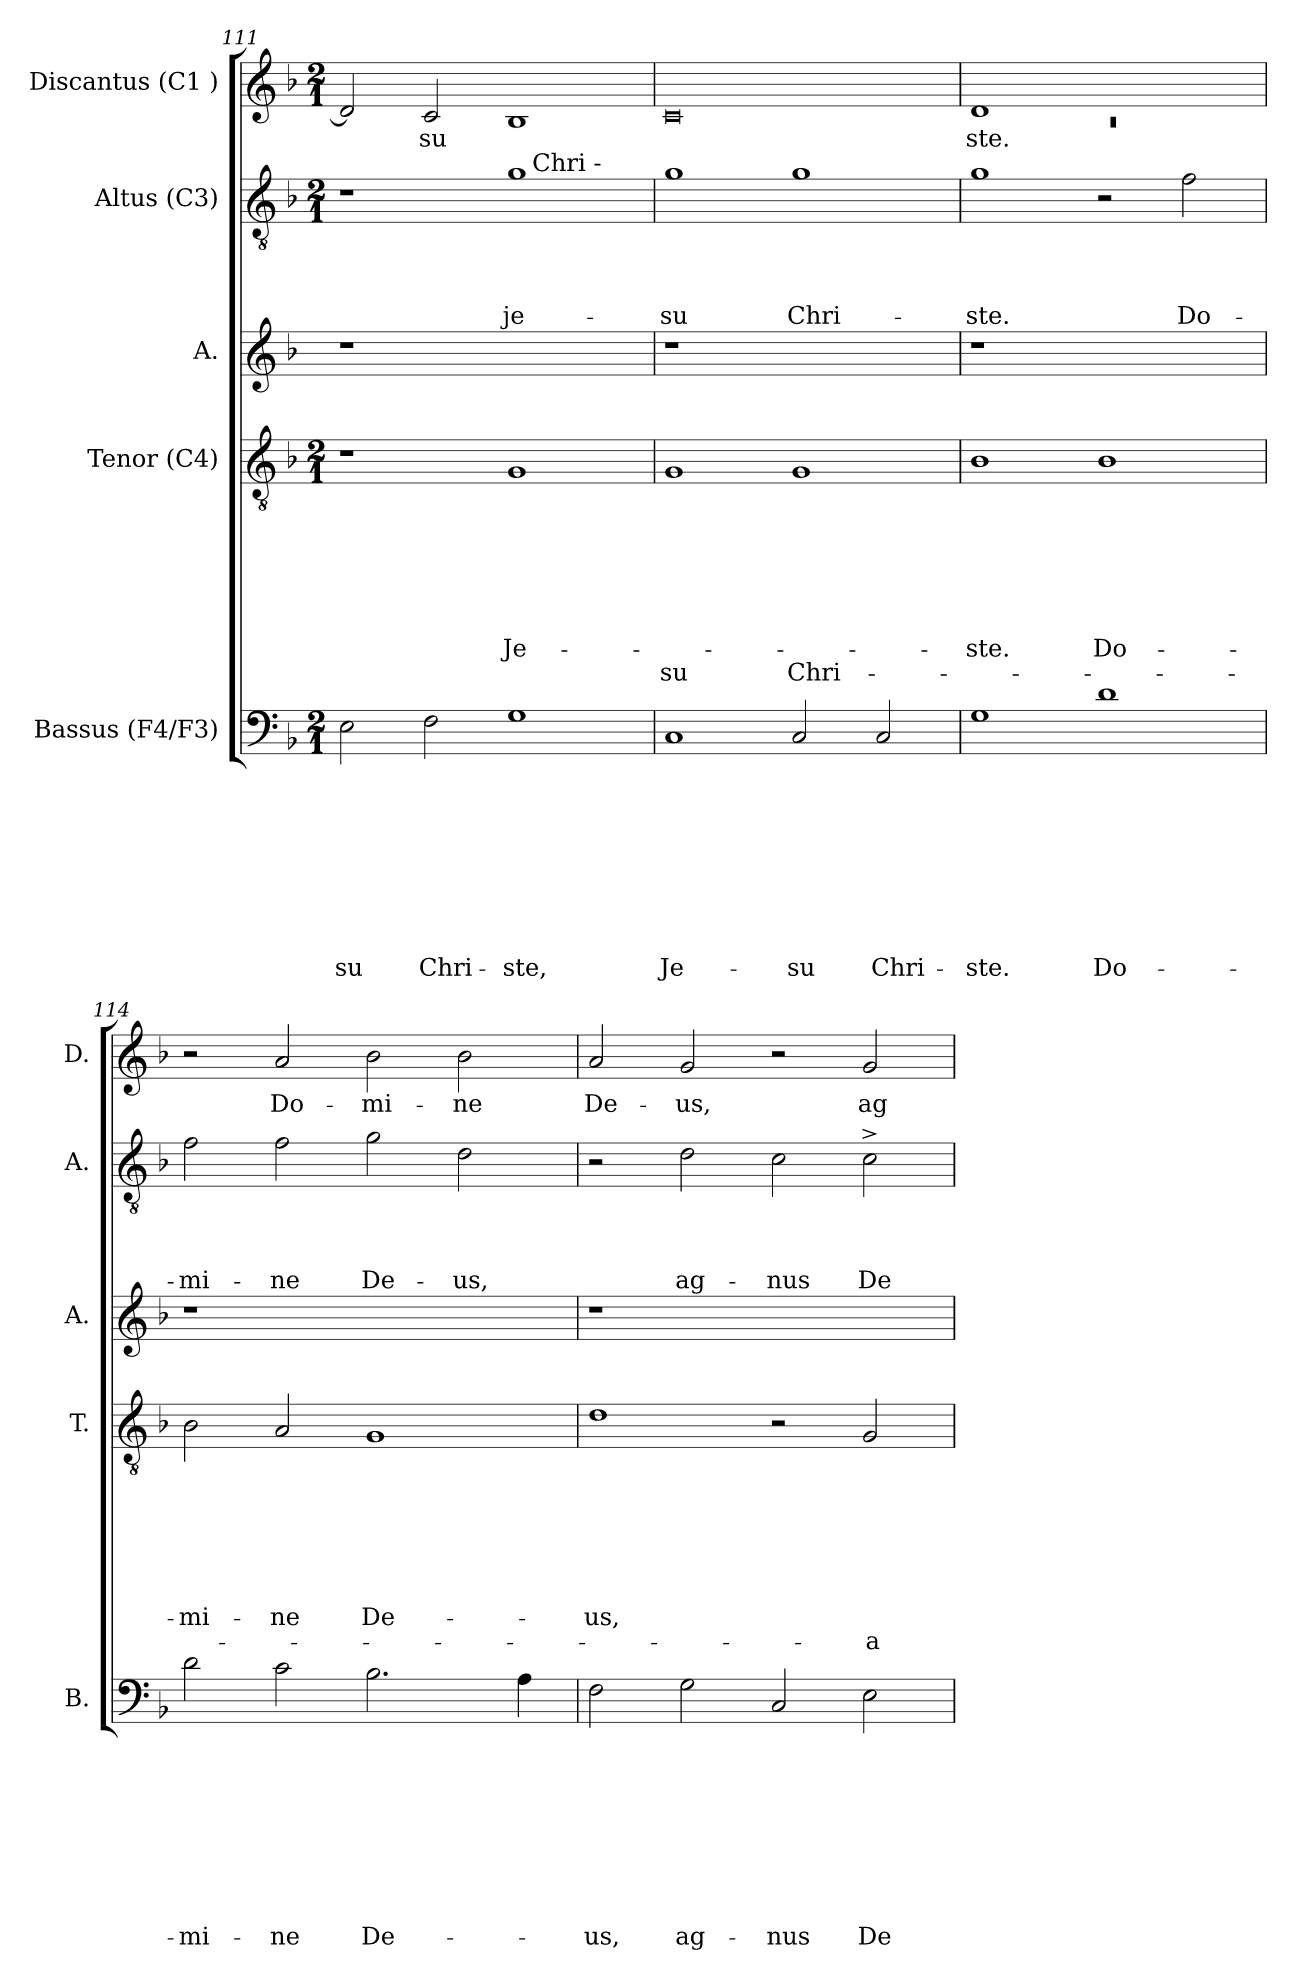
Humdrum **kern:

**kern	**text	**text	**text	**text	**text	**text	**text	**text	**text	**kern	**text	**text	**text	**text	**text	**text	**text	**text	**kern	**kern	**text	**text	**text	**text	**kern	**text
*part5	*part5	*part5	*part5	*part5	*part5	*part5	*part5	*part5	*part5	*part4	*part4	*part4	*part4	*part4	*part4	*part4	*part4	*part4	*part3	*part2	*part2	*part2	*part2	*part2	*part1	*part1
*staff5	*staff5	*staff5	*staff5	*staff5	*staff5	*staff5	*staff5	*staff5	*staff5	*staff4	*staff4	*staff4	*staff4	*staff4	*staff4	*staff4	*staff4	*staff4	*staff3	*staff2	*staff2	*staff2	*staff2	*staff2	*staff1	*staff1
*I"Bassus (F4/F3)	*	*	*	*	*	*	*	*	*	*I"Tenor (C4)	*	*	*	*	*	*	*	*	*I"A.	*I"Altus (C3)	*	*	*	*	*I"Discantus (C1 )	*
*I'B.	*	*	*	*	*	*	*	*	*	*I'T.	*	*	*	*	*	*	*	*	*I'A.	*I'A.	*	*	*	*	*I'D.	*
*clefF4	*	*	*	*	*	*	*	*	*	*clefGv2	*	*	*	*	*	*	*	*	*clefG2	*clefGv2	*	*	*	*	*clefG2	*
*k[b-]	*	*	*	*	*	*	*	*	*	*k[b-]	*	*	*	*	*	*	*	*	*k[b-]	*k[b-]	*	*	*	*	*k[b-]	*
*F:	*	*	*	*	*	*	*	*	*	*F:	*	*	*	*	*	*	*	*	*F:	*F:	*	*	*	*	*F:	*
*M2/1	*	*	*	*	*	*	*	*	*	*M2/1	*	*	*	*	*	*	*	*	*	*M2/1	*	*	*	*	*M2/1	*
=111	=111	=111	=111	=111	=111	=111	=111	=111	=111	=111	=111	=111	=111	=111	=111	=111	=111	=111	=111	=111	=111	=111	=111	=111	=111	=111
!	!	!	!	!	!	!	!	!	!LO:LY:b	!	!	!	!	!	!	!	!	!	!	!	!	!	!	!	!	!
*	*	*	*	*	*	*	*	*	*	*	*	*	*	*	*	*	*	*	*	*^	*	*	*	*	*	*
2E\	.	.	.	.	.	.	.	.	-su	1r	.	.	.	.	.	.	.	.	1r	1r	1ryy	.	.	.	.	2d/]	.
!	!	!	!	!	!	!	!	!	!LO:LY:b	!	!	!	!	!	!	!	!	!	!	!	!	!	!	!	!	!	!LO:LY:b
2F\	.	.	.	.	.	.	.	.	Chri-	.	.	.	.	.	.	.	.	.	.	.	.	.	.	.	.	2c/	-su
!	!	!	!	!	!	!	!	!	!LO:LY:b	!	!	!	!	!	!	!	!LO:LY:b	!	!	!	!	!	!	!	!LO:LY:b	!	!
1G	.	.	.	.	.	.	.	.	-ste,	1G	.	.	.	.	.	.	Je-	.	1ryy	1g	16ryy	.	.	.	je-	1B-	.
!	!	!	!	!	!	!	!	!	!	!	!	!	!	!	!	!	!	!	!	!	!LO:TX:a:t=Chri -	!	!	!	!	!	!
.	.	.	.	.	.	.	.	.	.	.	.	.	.	.	.	.	.	.	.	.	2...ryy	.	.	.	.	.	.
!!LO:LB:g=z
=112	=112	=112	=112	=112	=112	=112	=112	=112	=112	=112	=112	=112	=112	=112	=112	=112	=112	=112	=112	=112	=112	=112	=112	=112	=112	=112	=112
!	!	!	!	!	!	!	!	!	!LO:LY:b	!	!	!	!	!	!	!	!	!LO:LY:b	!	!	!	!	!	!	!LO:LY:b	!	!
*	*	*	*	*	*	*	*	*	*	*	*	*	*	*	*	*	*	*	*	*v	*v	*	*	*	*	*	*
1C	.	.	.	.	.	.	.	.	Je-	1G	.	.	.	.	.	.	.	su	1r	1g	.	.	.	-su	0c	.
!	!	!	!	!	!	!	!	!	!LO:LY:b	!	!	!	!	!	!	!	!	!LO:LY:b	!	!	!	!	!	!LO:LY:b	!	!
2C/	.	.	.	.	.	.	.	.	-su	1G	.	.	.	.	.	.	.	Chri-	1ryy	1g	.	.	.	Chri-	.	.
!	!	!	!	!	!	!	!	!	!LO:LY:b	!	!	!	!	!	!	!	!	!	!	!	!	!	!	!	!	!
2C/	.	.	.	.	.	.	.	.	Chri-	.	.	.	.	.	.	.	.	.	.	.	.	.	.	.	.	.
=113	=113	=113	=113	=113	=113	=113	=113	=113	=113	=113	=113	=113	=113	=113	=113	=113	=113	=113	=113	=113	=113	=113	=113	=113	=113	=113
*	*	*	*	*	*	*	*	*	*	*	*	*	*	*	*	*	*	*	*	*	*	*	*	*	*^	*
!	!	!	!	!	!	!	!	!	!LO:LY:b	!	!	!	!	!	!	!	!LO:LY:b	!	!	!	!	!	!	!LO:LY:b	!	!LO:N:vis=1	!LO:LY:b
1G	.	.	.	.	.	.	.	.	-ste.	1B-	.	.	.	.	.	.	-ste.	.	1r	1g	.	.	.	-ste.	1d	0rc	ste.
!	!	!	!	!	!	!	!	!	!LO:LY:b	!	!	!	!	!	!	!	!LO:LY:b	!	!	!	!	!	!	!	!	!	!
1d	.	.	.	.	.	.	.	.	Do-	1B-	.	.	.	.	.	.	Do-	.	1ryy	2r	.	.	.	.	1ryy	.	.
!	!	!	!	!	!	!	!	!	!	!	!	!	!	!	!	!	!	!	!	!	!	!	!	!LO:LY:b	!	!	!
.	.	.	.	.	.	.	.	.	.	.	.	.	.	.	.	.	.	.	.	2f\	.	.	.	Do-	.	.	.
*	*	*	*	*	*	*	*	*	*	*	*	*	*	*	*	*	*	*	*	*	*	*	*	*	*v	*v	*
=114	=114	=114	=114	=114	=114	=114	=114	=114	=114	=114	=114	=114	=114	=114	=114	=114	=114	=114	=114	=114	=114	=114	=114	=114	=114	=114
!	!	!	!	!	!	!	!	!	!LO:LY:b	!	!	!	!	!	!	!	!LO:LY:b	!	!	!	!	!	!	!LO:LY:b	!	!
2d\	.	.	.	.	.	.	.	.	-mi-	2B-\	.	.	.	.	.	.	-mi-	.	1r	2f\	.	.	.	-mi-	2r	.
!	!	!	!	!	!	!	!	!	!LO:LY:b	!	!	!	!	!	!	!	!LO:LY:b	!	!	!	!	!	!	!LO:LY:b	!	!LO:LY:b
2c\	.	.	.	.	.	.	.	.	-ne	2A/	.	.	.	.	.	.	-ne	.	.	2f\	.	.	.	-ne	2a/	Do-
!	!	!	!	!	!	!	!	!	!LO:LY:b	!	!	!	!	!	!	!	!LO:LY:b	!	!	!	!	!	!	!LO:LY:b	!	!LO:LY:b
2.B-\	.	.	.	.	.	.	.	.	De-	1G	.	.	.	.	.	.	De-	.	1ryy	2g\	.	.	.	De-	2b-\	-mi-
!	!	!	!	!	!	!	!	!	!	!	!	!	!	!	!	!	!	!	!	!	!	!	!	!LO:LY:b	!	!LO:LY:b
.	.	.	.	.	.	.	.	.	.	.	.	.	.	.	.	.	.	.	.	2d\	.	.	.	-us,	2b-\	-ne
4A\	.	.	.	.	.	.	.	.	.	.	.	.	.	.	.	.	.	.	.	.	.	.	.	.	.	.
=115	=115	=115	=115	=115	=115	=115	=115	=115	=115	=115	=115	=115	=115	=115	=115	=115	=115	=115	=115	=115	=115	=115	=115	=115	=115	=115
!	!	!	!	!	!	!	!	!	!LO:LY:b	!	!	!	!	!	!	!	!LO:LY:b	!	!	!	!	!	!	!	!	!LO:LY:b
2F\	.	.	.	.	.	.	.	.	-us,	1d	.	.	.	.	.	.	-us,	.	1r	2r	.	.	.	.	2a/	De-
!	!	!	!	!	!	!	!	!	!LO:LY:b	!	!	!	!	!	!	!	!	!	!	!	!	!	!	!LO:LY:b	!	!LO:LY:b
2G\	.	.	.	.	.	.	.	.	ag-	.	.	.	.	.	.	.	.	.	.	2d\	.	.	.	ag-	2g/	-us,
!	!	!	!	!	!	!	!	!	!LO:LY:b	!	!	!	!	!	!	!	!	!	!	!	!	!	!	!LO:LY:b	!	!
2C/	.	.	.	.	.	.	.	.	-nus	2r	.	.	.	.	.	.	.	.	1ryy	2c\	.	.	.	-nus	2r	.
!	!	!	!	!	!	!	!	!	!LO:LY:b	!	!	!	!	!	!	!	!	!LO:LY:b	!	!	!	!	!	!LO:LY:b	!	!LO:LY:b
2E\	.	.	.	.	.	.	.	.	De-	2G/	.	.	.	.	.	.	.	-a-	.	2c^>\	.	.	.	De-	2g/	ag-
=	=	=	=	=	=	=	=	=	=	=	=	=	=	=	=	=	=	=	=	=	=	=	=	=	=	=
*-	*-	*-	*-	*-	*-	*-	*-	*-	*-	*-	*-	*-	*-	*-	*-	*-	*-	*-	*-	*-	*-	*-	*-	*-	*-	*-
